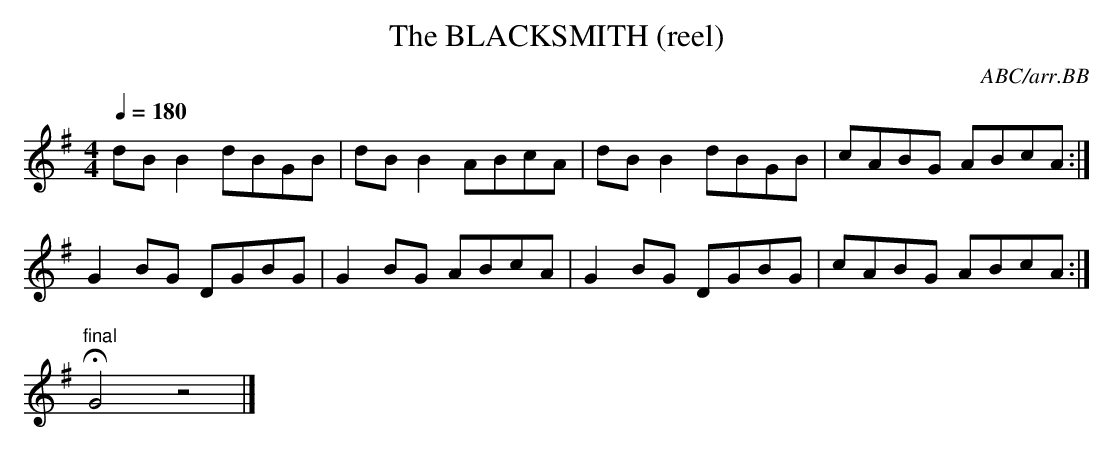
X:1
T:BLACKSMITH (reel), The
C:ABC/arr.BB
Q:1/4=180
L:1/8
M:4/4
K:G
dBB2 dBGB|dBB2 ABcA|dBB2 dBGB|cABG ABcA:|
G2 BG DGBG|G2 BG ABcA|G2 BG DGBG|cABG ABcA:|
"final"HG4z4|]
